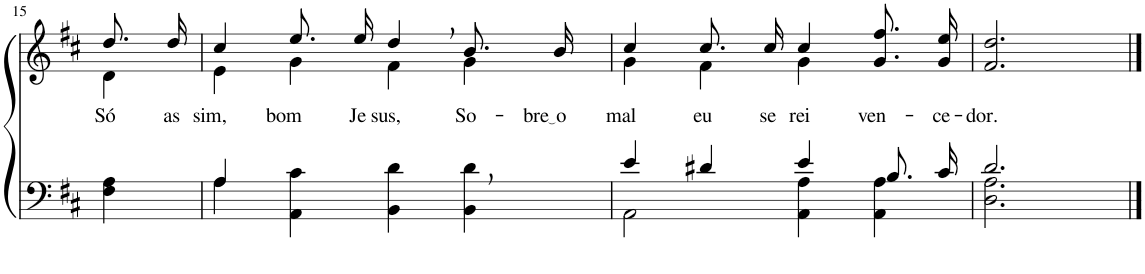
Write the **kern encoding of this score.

**kern	**kern	**text
*part2	*part1	*part1
*staff2	*staff1	*staff1
*I"Parte III e IV	*I"Parte I e II	*
!!LO:PB:g=z
*clefF4	*clefG2	*
*Trd1c2	*Trd1c2	*
*k[f#c#]	*k[f#c#]	*
*M4/4	*M4/4	*
=15	=15	=15
*	*^	*
!	!	!	!LO:LY:b
4F#\ 4A\	8.dd/L	4d\	Só
!	!	!	!LO:LY:b
.	16dd/Jk	.	as-
=16	=16	=16	=16
*^	*	*	*
!	!	!	!	!LO:LY:b
4A/	4A\	4cc#/	4e\	-sim,
!	!	!	!	!LO:LY:b
2.ryy	4AA\ 4c#\	8.ee/L	4g\	bom
!	!	!	!	!LO:LY:b
.	.	16ee/Jk	.	Je-
!	!	!	!	!LO:LY:b
.	4BB\ 4d\	4dd,/	4f#\	-sus,
!	!	!	!	!LO:LY:b
.	4BB\ 4d\	8.b/L	4g\	So-
!	!	!	!	!LO:LY:b
.	.	16b/Jk	.	bre o
=17	=17	=17	=17	=17
!	!	!	!	!LO:LY:b
4e/	2AA\	4cc#/	4g\	mal
!	!	!	!	!LO:LY:b
4d#X/	.	8.cc#/L	4f#\	eu
!	!	!	!	!LO:LY:b
.	.	16cc#/Jk	.	se-
!	!	!	!	!LO:LY:b
4e/	4AA\ 4A\	4cc#/	4g\	-rei
!	!	!	!	!LO:LY:b
8.B/L	4AA\ 4A\	8.g\ 8.ff#\L	4ryy	ven-
!	!	!	!	!LO:LY:b
16c#/Jk	.	16g\ 16ee\Jk	.	-ce-
*	*	*v	*v	*
=18	=18	=18	=18
!	!	!	!LO:LY:b
2.d/	2.D\ 2.A\	2.f#/ 2.dd/	-dor.
*v	*v	*	*
==	==	==
*-	*-	*-
